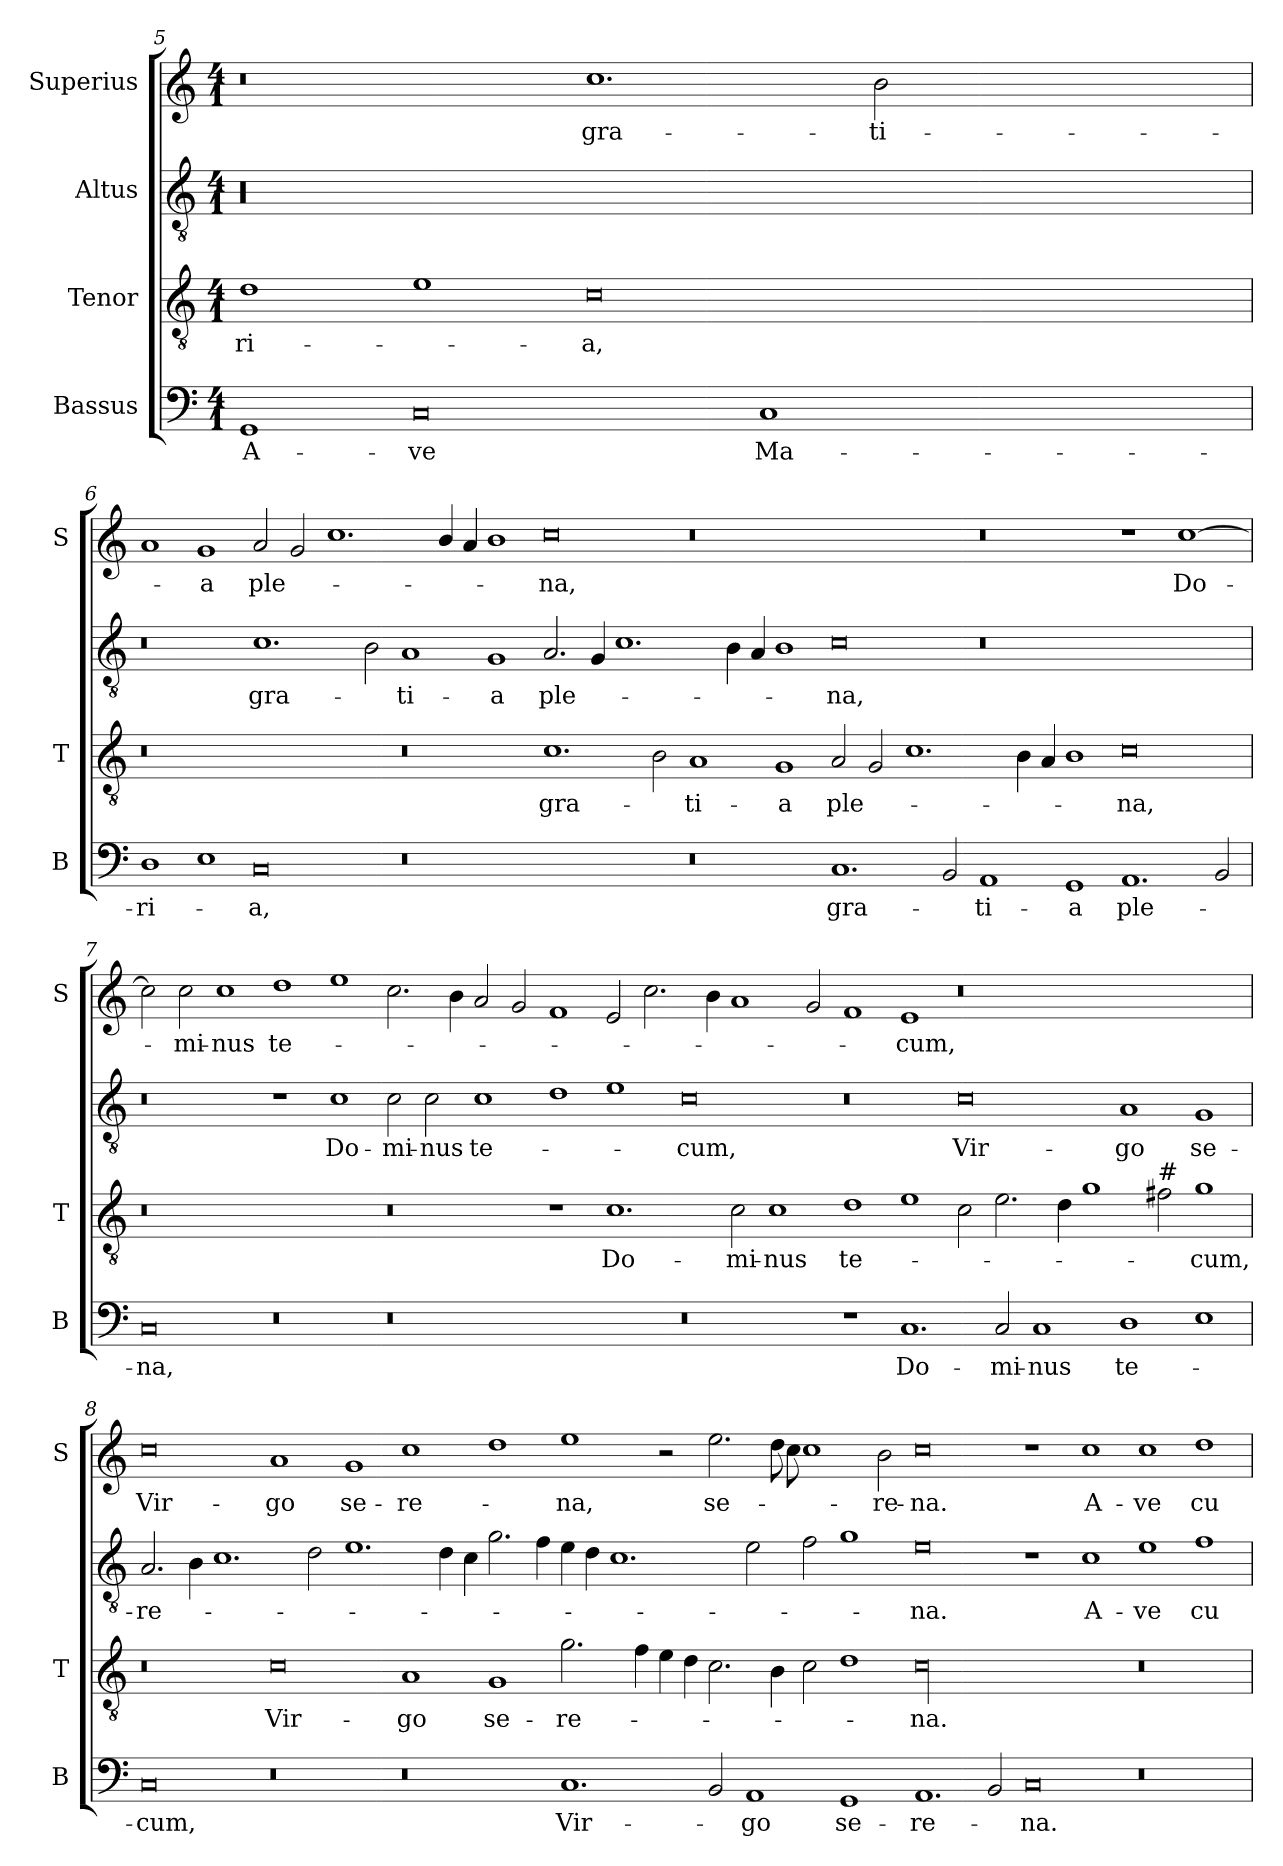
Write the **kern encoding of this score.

**kern	**text	**kern	**text	**kern	**text	**kern	**text
*part4	*part4	*part3	*part3	*part2	*part2	*part1	*part1
*staff4	*staff4	*staff3	*staff3	*staff2	*staff2	*staff1	*staff1
*I"Bassus	*	*I"Tenor	*	*I"Altus	*	*I"Superius	*
*I'B	*	*I'T	*	*	*	*I'S	*
*clefF4	*	*clefGv2	*	*clefGv2	*	*clefG2	*
*	*	*ITrd7c12	*	*ITrd7c12	*	*	*
*k[]	*	*k[]	*	*k[]	*	*k[]	*
*C:	*	*C:	*	*C:	*	*C:	*
*M4/1	*	*M4/1	*	*M4/1	*	*M4/1	*
=5	=5	=5	=5	=5	=5	=5	=5
!	!LO:LY:b	!	!LO:LY:b	!	!	!	!
1GG	A-	1D	-ri-	00r	.	0r	.
!	!LO:LY:b	!	!	!	!	!	!
0C	-ve	1E	.	.	.	.	.
!	!	!	!LO:LY:b	!	!	!	!LO:LY:b
.	.	0C	-a,	.	.	1.cc	gra-
!	!LO:LY:b	!	!	!	!	!	!
1C	Ma-	.	.	.	.	.	.
!	!	!	!	!	!	!	!LO:LY:b
.	.	.	.	.	.	2b\	-ti-
0ryy	.	0ryy	.	0ryy	.	0ryy	.
!!LO:LB:g=z
=6	=6	=6	=6	=6	=6	=6	=6
!	!LO:LY:b	!	!	!	!	!	!
1D	-ri-	0r	.	0r	.	1a	.
!	!	!	!	!	!	!	!LO:LY:b
1E	.	.	.	.	.	1g	-a
!	!LO:LY:b	!	!	!	!LO:LY:b	!	!LO:LY:b
0C	-a,	0ryy	.	1.C	gra-	2a/	ple-
.	.	.	.	.	.	2g/	.
.	.	.	.	.	.	1.cc	.
.	.	.	.	2BB\	.	.	.
!	!	!	!	!	!LO:LY:b	!	!
0r	.	0r	.	1AA	-ti-	.	.
.	.	.	.	.	.	4b/	.
.	.	.	.	.	.	4a/	.
!	!	!	!	!	!LO:LY:b	!	!
.	.	.	.	1GG	-a	1b	.
!	!	!	!LO:LY:b	!	!LO:LY:b	!	!LO:LY:b
0ryy	.	1.C	gra-	2.AA/	ple-	0cc	-na,
.	.	.	.	4GG/	.	.	.
.	.	.	.	1.C	.	.	.
.	.	2BB\	.	.	.	.	.
!	!	!	!LO:LY:b	!	!	!	!
0r	.	1AA	-ti-	.	.	0r	.
.	.	.	.	4BB\	.	.	.
.	.	.	.	4AA/	.	.	.
!	!	!	!LO:LY:b	!	!	!	!
.	.	1GG	-a	1BB	.	.	.
!	!LO:LY:b	!	!LO:LY:b	!	!LO:LY:b	!	!
1.C	gra-	2AA/	ple-	0C	-na,	0ryy	.
.	.	2GG/	.	.	.	.	.
.	.	1.C	.	.	.	.	.
2BB/	.	.	.	.	.	.	.
!	!LO:LY:b	!	!	!	!	!	!
1AA	-ti-	.	.	0r	.	0r	.
.	.	4BB\	.	.	.	.	.
.	.	4AA/	.	.	.	.	.
!	!LO:LY:b	!	!	!	!	!	!
1GG	-a	1BB	.	.	.	.	.
!	!LO:LY:b	!	!LO:LY:b	!	!	!	!
1.AA	ple-	0C	-na,	0ryy	.	1r	.
!	!	!	!	!	!	!	!LO:LY:b
.	.	.	.	.	.	[>1cc	Do-
2BB/	.	.	.	.	.	.	.
!!LO:LB:g=z
=7	=7	=7	=7	=7	=7	=7	=7
!	!LO:LY:b	!	!	!	!	!	!
0C	-na,	0r	.	0r	.	2cc\]	.
!	!	!	!	!	!	!	!LO:LY:b
.	.	.	.	.	.	2cc\	-mi-
!	!	!	!	!	!	!	!LO:LY:b
.	.	.	.	.	.	1cc	-nus
!	!	!	!	!	!	!	!LO:LY:b
0r	.	0ryy	.	1r	.	1dd	te-
!	!	!	!	!	!LO:LY:b	!	!
.	.	.	.	1C	Do-	1ee	.
!	!	!	!	!	!LO:LY:b	!	!
0r	.	0r	.	2C\	-mi-	2.cc\	.
!	!	!	!	!	!LO:LY:b	!	!
.	.	.	.	2C\	-nus	.	.
.	.	.	.	.	.	4b\	.
!	!	!	!	!	!LO:LY:b	!	!
.	.	.	.	1C	te-	2a/	.
.	.	.	.	.	.	2g/	.
0ryy	.	1r	.	1D	.	1f	.
!	!	!	!LO:LY:b	!	!	!	!
.	.	1.C	Do-	1E	.	2e/	.
.	.	.	.	.	.	2.cc\	.
!	!	!	!	!	!LO:LY:b	!	!
0r	.	.	.	0C	-cum,	.	.
.	.	.	.	.	.	4b\	.
!	!	!	!LO:LY:b	!	!	!	!
.	.	2C\	-mi-	.	.	1a	.
!	!	!	!LO:LY:b	!	!	!	!
.	.	1C	-nus	.	.	.	.
.	.	.	.	.	.	2g/	.
!	!	!	!LO:LY:b	!	!	!	!
1r	.	1D	te-	0r	.	1f	.
!	!LO:LY:b	!	!	!	!	!	!LO:LY:b
1.C	Do-	1E	.	.	.	1e	-cum,
!	!	!	!	!	!LO:LY:b	!	!
.	.	2C\	.	0C	Vir-	0r	.
!	!LO:LY:b	!	!	!	!	!	!
2C/	-mi-	2.E\	.	.	.	.	.
!	!LO:LY:b	!	!	!	!	!	!
1C	-nus	.	.	.	.	.	.
.	.	4D\	.	.	.	.	.
.	.	1G	.	.	.	.	.
!	!LO:LY:b	!	!	!	!LO:LY:b	!	!
1D	te-	.	.	1AA	-go	0ryy	.
!	!	!LO:TX:a:t=#	!	!	!	!	!
.	.	2F#\	.	.	.	.	.
!	!	!	!LO:LY:b	!	!LO:LY:b	!	!
1E	.	1G	-cum,	1GG	se-	.	.
!!LO:LB:g=z
=8	=8	=8	=8	=8	=8	=8	=8
!	!LO:LY:b	!	!	!	!LO:LY:b	!	!LO:LY:b
0C	-cum,	0r	.	2.AA/	-re-	0cc	Vir-
.	.	.	.	4BB\	.	.	.
.	.	.	.	1.C	.	.	.
!	!	!	!LO:LY:b	!	!	!	!LO:LY:b
0r	.	0C	Vir-	.	.	1a	-go
.	.	.	.	2D\	.	.	.
!	!	!	!	!	!	!	!LO:LY:b
.	.	.	.	1.E	.	1g	se-
!	!	!	!LO:LY:b	!	!	!	!LO:LY:b
0r	.	1AA	-go	.	.	1cc	-re-
.	.	.	.	4D\	.	.	.
.	.	.	.	4C\	.	.	.
!	!	!	!LO:LY:b	!	!	!	!
.	.	1GG	se-	2.G\	.	1dd	.
.	.	.	.	4F\	.	.	.
!	!LO:LY:b	!	!LO:LY:b	!	!	!	!LO:LY:b
1.C	Vir-	2.G\	-re-	4E\	.	1ee	-na,
.	.	.	.	4D\	.	.	.
.	.	.	.	1.C	.	.	.
.	.	4F\	.	.	.	.	.
.	.	4E\	.	.	.	2r	.
.	.	4D\	.	.	.	.	.
!	!	!	!	!	!	!	!LO:LY:b
2BB/	.	2.C\	.	.	.	2.ee\	se-
!	!LO:LY:b	!	!	!	!	!	!
1AA	-go	.	.	2E\	.	.	.
.	.	4BB\	.	.	.	8dd\	.
.	.	.	.	.	.	8cc\	.
.	.	2C\	.	2F\	.	1cc	.
!	!LO:LY:b	!	!	!	!	!	!
1GG	se-	1D	.	1G	.	.	.
!	!	!	!	!	!	!	!LO:LY:b
.	.	.	.	.	.	2b\	-re-
!	!LO:LY:b	!	!LO:LY:b	!	!LO:LY:b	!	!LO:LY:b
1.AA	-re-	00C	-na.	0E	-na.	0cc	-na.
2BB/	.	.	.	.	.	.	.
!	!LO:LY:b	!	!	!	!	!	!
0C	-na.	.	.	1r	.	1r	.
!	!	!	!	!	!LO:LY:b	!	!LO:LY:b
.	.	.	.	1C	A-	1cc	A-
!	!	!	!	!	!LO:LY:b	!	!LO:LY:b
0r	.	0r	.	1E	-ve	1cc	-ve
!	!	!	!	!	!LO:LY:b	!	!LO:LY:b
.	.	.	.	1F	cu-	1dd	cu-
=	=	=	=	=	=	=	=
*-	*-	*-	*-	*-	*-	*-	*-
